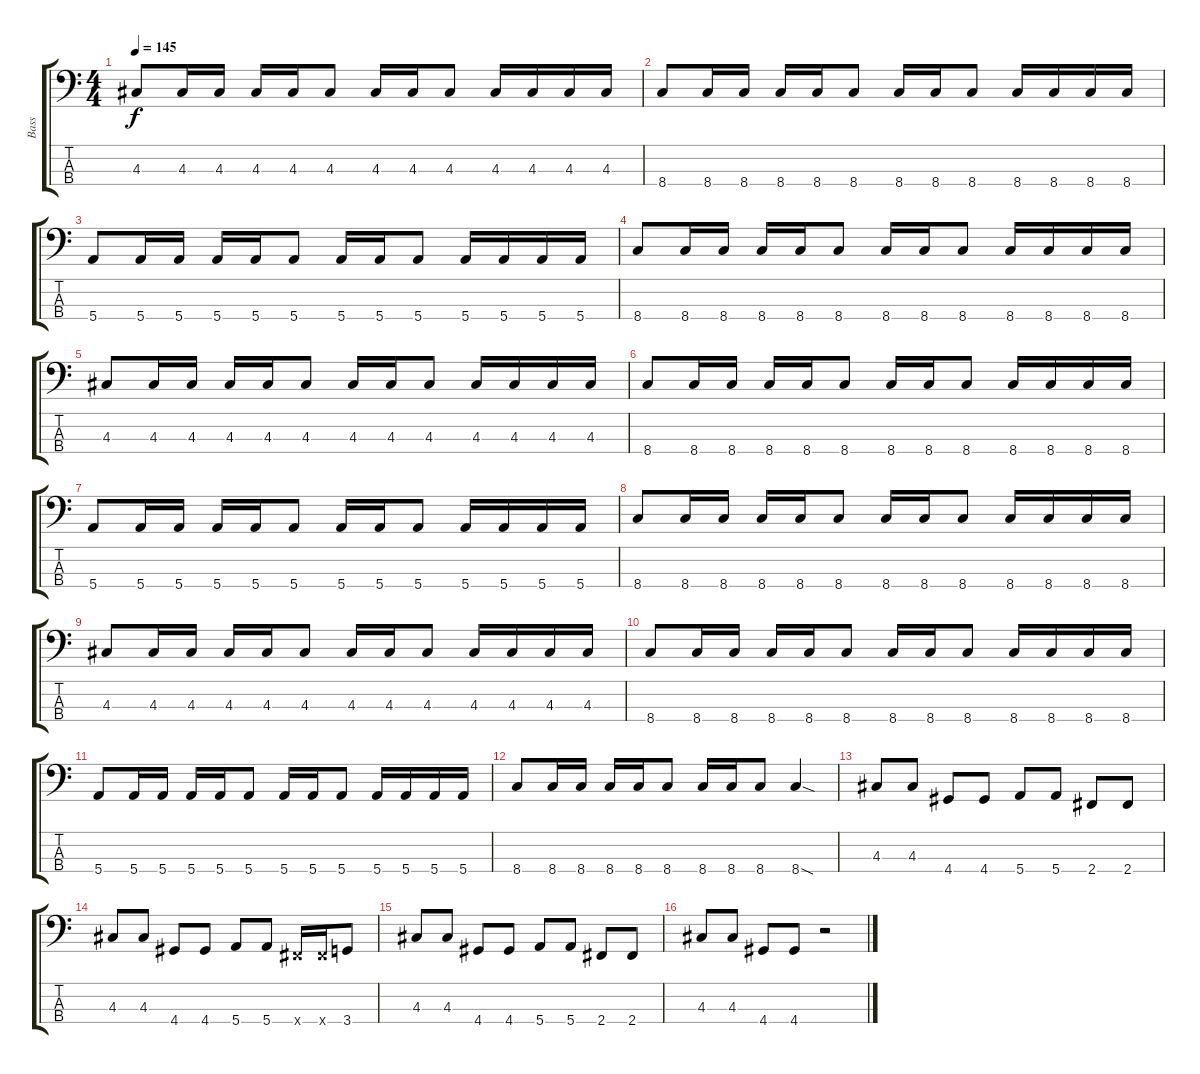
\track ("Bass" "Bass") {instrument electricbasspick}
\staff {score tabs}
\tuning (G2 D2 A1 E1) {hide}
\ts (4 4)
\tempo 145
\clef f4
\ks c
4.3.8{dy f} 4.3.16 4.3.16 4.3.16 4.3.16 4.3.8 4.3.16 4.3.16 4.3.8 4.3.16 4.3.16 4.3.16 4.3.16 |
8.4.8 8.4.16 8.4.16 8.4.16 8.4.16 8.4.8 8.4.16 8.4.16 8.4.8 8.4.16 8.4.16 8.4.16 8.4.16 |
5.4.8 5.4.16 5.4.16 5.4.16 5.4.16 5.4.8 5.4.16 5.4.16 5.4.8 5.4.16 5.4.16 5.4.16 5.4.16 |
8.4.8 8.4.16 8.4.16 8.4.16 8.4.16 8.4.8 8.4.16 8.4.16 8.4.8 8.4.16 8.4.16 8.4.16 8.4.16 |
4.3.8 4.3.16 4.3.16 4.3.16 4.3.16 4.3.8 4.3.16 4.3.16 4.3.8 4.3.16 4.3.16 4.3.16 4.3.16 |
8.4.8 8.4.16 8.4.16 8.4.16 8.4.16 8.4.8 8.4.16 8.4.16 8.4.8 8.4.16 8.4.16 8.4.16 8.4.16 |
5.4.8 5.4.16 5.4.16 5.4.16 5.4.16 5.4.8 5.4.16 5.4.16 5.4.8 5.4.16 5.4.16 5.4.16 5.4.16 |
8.4.8 8.4.16 8.4.16 8.4.16 8.4.16 8.4.8 8.4.16 8.4.16 8.4.8 8.4.16 8.4.16 8.4.16 8.4.16 |
4.3.8 4.3.16 4.3.16 4.3.16 4.3.16 4.3.8 4.3.16 4.3.16 4.3.8 4.3.16 4.3.16 4.3.16 4.3.16 |
8.4.8 8.4.16 8.4.16 8.4.16 8.4.16 8.4.8 8.4.16 8.4.16 8.4.8 8.4.16 8.4.16 8.4.16 8.4.16 |
5.4.8 5.4.16 5.4.16 5.4.16 5.4.16 5.4.8 5.4.16 5.4.16 5.4.8 5.4.16 5.4.16 5.4.16 5.4.16 |
8.4.8 8.4.16 8.4.16 8.4.16 8.4.16 8.4.8 8.4.16 8.4.16 8.4.8 8.4{sod}.4 |
4.3.8 4.3.8 4.4.8 4.4.8 5.4.8 5.4.8 2.4.8 2.4.8 |
4.3.8 4.3.8 4.4.8 4.4.8 5.4.8 5.4.8 2.4{x}.16 2.4{x}.16 3.4.8 |
4.3.8 4.3.8 4.4.8 4.4.8 5.4.8 5.4.8 2.4.8 2.4.8 |
4.3.8 4.3.8 4.4.8 4.4.8 r.2
